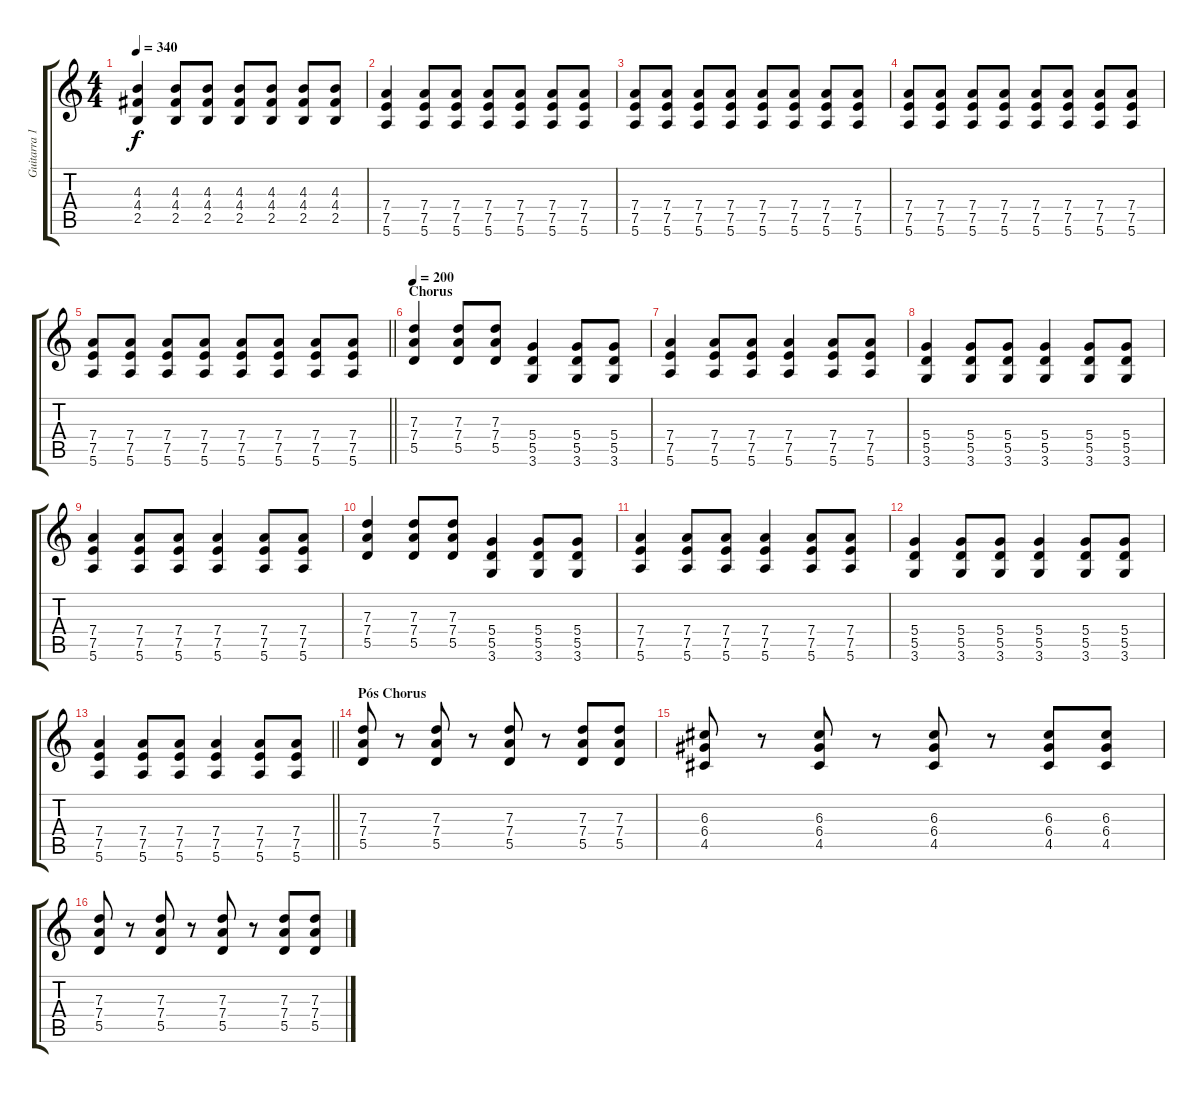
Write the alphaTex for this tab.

\track ("Guitarra 1 - Mathias" "Guitarra 1") {instrument distortionguitar}
\staff {score tabs}
\tuning (E4 B3 G3 D3 A2 E2) {hide}
\ts (4 4)
\tempo 340
\clef g2
\ks c
(4.3 4.4 2.5).4{dy f} (4.3 4.4 2.5).8 (4.3 4.4 2.5).8 (4.3 4.4 2.5).8 (4.3 4.4 2.5).8 (4.3 4.4 2.5).8 (4.3 4.4 2.5).8 |
(7.4 7.5 5.6).4 (7.4 7.5 5.6).8 (7.4 7.5 5.6).8 (7.4 7.5 5.6).8 (7.4 7.5 5.6).8 (7.4 7.5 5.6).8 (7.4 7.5 5.6).8 |
(7.4 7.5 5.6).8 (7.4 7.5 5.6).8 (7.4 7.5 5.6).8 (7.4 7.5 5.6).8 (7.4 7.5 5.6).8 (7.4 7.5 5.6).8 (7.4 7.5 5.6).8 (7.4 7.5 5.6).8 |
(7.4 7.5 5.6).8 (7.4 7.5 5.6).8 (7.4 7.5 5.6).8 (7.4 7.5 5.6).8 (7.4 7.5 5.6).8 (7.4 7.5 5.6).8 (7.4 7.5 5.6).8 (7.4 7.5 5.6).8 |
\barLineRight lightlight
(7.4 7.5 5.6).8 (7.4 7.5 5.6).8 (7.4 7.5 5.6).8 (7.4 7.5 5.6).8 (7.4 7.5 5.6).8 (7.4 7.5 5.6).8 (7.4 7.5 5.6).8 (7.4 7.5 5.6).8 |
\section ("" "Chorus")
\tempo 200
(7.3 7.4 5.5).4 (7.3 7.4 5.5).8 (7.3 7.4 5.5).8 (5.4 5.5 3.6).4 (5.4 5.5 3.6).8 (5.4 5.5 3.6).8 |
(7.4 7.5 5.6).4 (7.4 7.5 5.6).8 (7.4 7.5 5.6).8 (7.4 7.5 5.6).4 (7.4 7.5 5.6).8 (7.4 7.5 5.6).8 |
(5.4 5.5 3.6).4 (5.4 5.5 3.6).8 (5.4 5.5 3.6).8 (5.4 5.5 3.6).4 (5.4 5.5 3.6).8 (5.4 5.5 3.6).8 |
(7.4 7.5 5.6).4 (7.4 7.5 5.6).8 (7.4 7.5 5.6).8 (7.4 7.5 5.6).4 (7.4 7.5 5.6).8 (7.4 7.5 5.6).8 |
(7.3 7.4 5.5).4 (7.3 7.4 5.5).8 (7.3 7.4 5.5).8 (5.4 5.5 3.6).4 (5.4 5.5 3.6).8 (5.4 5.5 3.6).8 |
(7.4 7.5 5.6).4 (7.4 7.5 5.6).8 (7.4 7.5 5.6).8 (7.4 7.5 5.6).4 (7.4 7.5 5.6).8 (7.4 7.5 5.6).8 |
(5.4 5.5 3.6).4 (5.4 5.5 3.6).8 (5.4 5.5 3.6).8 (5.4 5.5 3.6).4 (5.4 5.5 3.6).8 (5.4 5.5 3.6).8 |
\barLineRight lightlight
(7.4 7.5 5.6).4 (7.4 7.5 5.6).8 (7.4 7.5 5.6).8 (7.4 7.5 5.6).4 (7.4 7.5 5.6).8 (7.4 7.5 5.6).8 |
\section ("" "Pós Chorus")
(7.3 7.4 5.5).8 r.8 (7.3 7.4 5.5).8 r.8 (7.3 7.4 5.5).8 r.8 (7.3 7.4 5.5).8 (7.3 7.4 5.5).8 |
(6.3 6.4 4.5).8 r.8 (6.3 6.4 4.5).8 r.8 (6.3 6.4 4.5).8 r.8 (6.3 6.4 4.5).8 (6.3 6.4 4.5).8 |
(7.3 7.4 5.5).8 r.8 (7.3 7.4 5.5).8 r.8 (7.3 7.4 5.5).8 r.8 (7.3 7.4 5.5).8 (7.3 7.4 5.5).8
